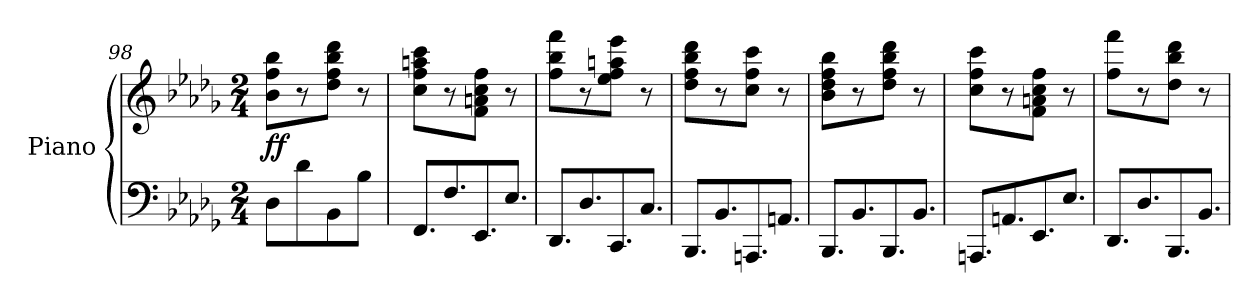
**kern	**kern	**dynam
*part1	*part1	*part1
*staff2	*staff1	*staff1/2
*I"Piano	*	*
*I'Pno	*	*
*clefF4	*clefG2	*
*k[b-e-a-d-g-]	*k[b-e-a-d-g-]	*
*D-:	*D-:	*
*M2/4	*M2/4	*
=98	=98	=98
*	*^	*
!	!	!	!LO:DY:b
8D-\L	8ryy	8b-\ 8ff\ 8bb-\L	ff
8d-\	8r	8ryy	.
8BB-\	8ryy	8dd-\ 8ff\ 8bb-\ 8ddd-\J	.
8B-\J	8r	8ryy	.
=99	=99	=99	=99
*Xtuplet	*	*	*
12.FF/L	8ryy	8cc\ 8ff\ 8aan\ 8ccc\L	.
12.F/	8r	8ryy	.
12.EE-/	8ryy	8f\ 8an\ 8cc\ 8ff\J	.
12.E-/J	8r	8ryy	.
=100	=100	=100	=100
12.DD-/L	8ryy	8ff\ 8bb-\ 8fff\L	.
12.D-/	8r	8ryy	.
12.CC/	8ryy	8ee-\ 8ff\ 8aan\ 8eee-\J	.
12.C/J	8r	8ryy	.
=101	=101	=101	=101
12.BBB-/L	8ryy	8dd-\ 8ff\ 8bb-\ 8ddd-\L	.
12.BB-/	8r	8ryy	.
12.AAAn/	8ryy	8cc\ 8ff\ 8ccc\J	.
12.AAn/J	8r	8ryy	.
=102	=102	=102	=102
12.BBB-/L	8ryy	8b-\ 8dd-\ 8ff\ 8bb-\L	.
12.BB-/	8r	8ryy	.
12.BBB-/	8ryy	8dd-\ 8ff\ 8bb-\ 8ddd-\J	.
12.BB-/J	8r	8ryy	.
=103	=103	=103	=103
12.AAAn/L	8ryy	8cc\ 8ff\ 8ccc\L	.
12.AAn/	8r	8ryy	.
12.EE-/	8ryy	8f\ 8an\ 8cc\ 8ff\J	.
12.E-/J	8r	8ryy	.
!!LO:LB:g=z	!!
=104	=104	=104	=104
12.DD-/L	8ryy	8ff\ 8fff\L	.
12.D-/	8r	8ryy	.
12.BBB-/	8ryy	8dd-\ 8bb-\ 8ddd-\J	.
12.BB-/J	8r	8ryy	.
*	*v	*v	*
=	=	=
*-	*-	*-
